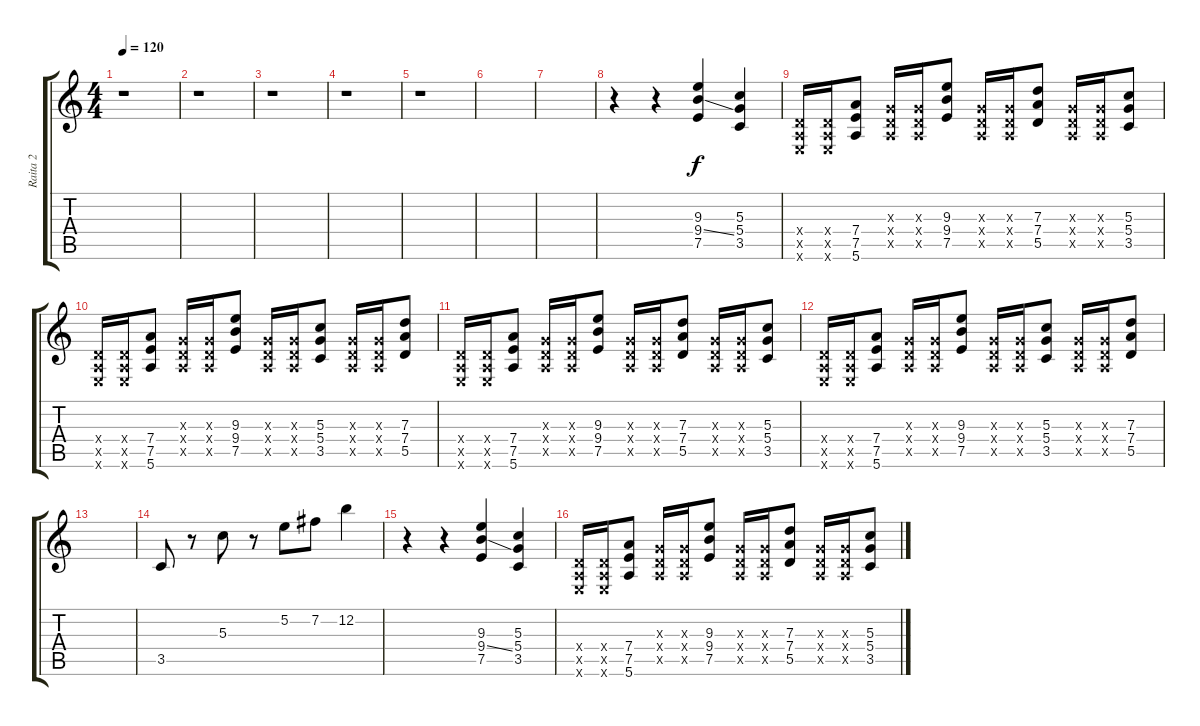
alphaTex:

\track ("Raita 2" "Raita 2") {instrument distortionguitar}
\staff {score tabs}
\tuning (E4 B3 G3 D3 A2 E2) {hide}
\ts (4 4)
\tempo 120
\clef g2
\ks c
r.1{dy f instrument distortionguitar} |
r.1 |
r.1 |
r.1 |
r.1 |
|
|
r.4 r.4 (9.3 9.4{ss} 7.5).4 (5.3 5.4 3.5).4 |
(0.4{x} 0.5{x} 0.6{x}).16 (0.4{x} 0.5{x} 0.6{x}).16 (7.4 7.5 5.6).8 (0.3{x} 0.4{x} 0.5{x}).16 (0.3{x} 0.4{x} 0.5{x}).16 (9.3 9.4 7.5).8 (0.3{x} 0.4{x} 0.5{x}).16 (0.3{x} 0.4{x} 0.5{x}).16 (7.3 7.4 5.5).8 (0.3{x} 0.4{x} 0.5{x}).16 (0.3{x} 0.4{x} 0.5{x}).16 (5.3 5.4 3.5).8 |
(0.4{x} 0.5{x} 0.6{x}).16 (0.4{x} 0.5{x} 0.6{x}).16 (7.4 7.5 5.6).8 (0.3{x} 0.4{x} 0.5{x}).16 (0.3{x} 0.4{x} 0.5{x}).16 (9.3 9.4 7.5).8 (0.3{x} 0.4{x} 0.5{x}).16 (0.3{x} 0.4{x} 0.5{x}).16 (5.3 5.4 3.5).8 (0.3{x} 0.4{x} 0.5{x}).16 (0.3{x} 0.4{x} 0.5{x}).16 (7.3 7.4 5.5).8 |
(0.4{x} 0.5{x} 0.6{x}).16 (0.4{x} 0.5{x} 0.6{x}).16 (7.4 7.5 5.6).8 (0.3{x} 0.4{x} 0.5{x}).16 (0.3{x} 0.4{x} 0.5{x}).16 (9.3 9.4 7.5).8 (0.3{x} 0.4{x} 0.5{x}).16 (0.3{x} 0.4{x} 0.5{x}).16 (7.3 7.4 5.5).8 (0.3{x} 0.4{x} 0.5{x}).16 (0.3{x} 0.4{x} 0.5{x}).16 (5.3 5.4 3.5).8 |
(0.4{x} 0.5{x} 0.6{x}).16 (0.4{x} 0.5{x} 0.6{x}).16 (7.4 7.5 5.6).8 (0.3{x} 0.4{x} 0.5{x}).16 (0.3{x} 0.4{x} 0.5{x}).16 (9.3 9.4 7.5).8 (0.3{x} 0.4{x} 0.5{x}).16 (0.3{x} 0.4{x} 0.5{x}).16 (5.3 5.4 3.5).8 (0.3{x} 0.4{x} 0.5{x}).16 (0.3{x} 0.4{x} 0.5{x}).16 (7.3 7.4 5.5).8 |
|
3.5.8 r.8 5.3.8 r.8 5.2.8 7.2.8 12.2.4 |
r.4 r.4 (9.3 9.4{ss} 7.5).4 (5.3 5.4 3.5).4 |
(0.4{x} 0.5{x} 0.6{x}).16 (0.4{x} 0.5{x} 0.6{x}).16 (7.4 7.5 5.6).8 (0.3{x} 0.4{x} 0.5{x}).16 (0.3{x} 0.4{x} 0.5{x}).16 (9.3 9.4 7.5).8 (0.3{x} 0.4{x} 0.5{x}).16 (0.3{x} 0.4{x} 0.5{x}).16 (7.3 7.4 5.5).8 (0.3{x} 0.4{x} 0.5{x}).16 (0.3{x} 0.4{x} 0.5{x}).16 (5.3 5.4 3.5).8
